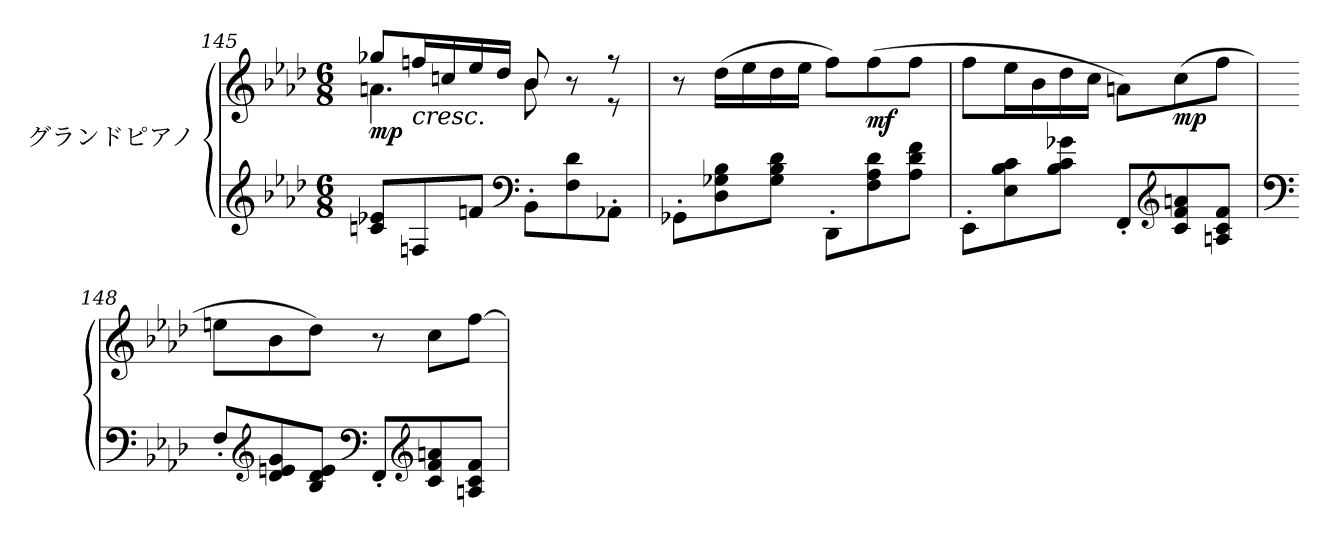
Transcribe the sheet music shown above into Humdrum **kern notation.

**kern	**kern	**dynam
*part1	*part1	*part1
*staff2	*staff1	*staff1/2
*I"グランドピアノ	*	*
*clefG2	*clefG2	*
*k[b-e-a-d-]	*k[b-e-a-d-]	*
*M6/8	*M6/8	*
=145	=145	=145
*	*^	*
!	!	!	!LO:DY:b
8cn/ 8e-X/L	8gg-X/L	4.an\	mp
!	!	!	!LO:HP:b
8Fn/	16ffn/L	.	<
.	16ccn/	.	.
8fn/J	16ee-/	.	.
.	16dd-/JJ	.	.
*clefF4	*	*	*
8BB-'\L	8b-/	8b-\	.
8F\ 8d-\	8r	8rffyy	.
8AA-X'\J	8re	8rff	.
*	*v	*v	*
=146	=146	=146
8GG-X'\L	8r	.
8D-\ 8G-X\ 8B-\	(>16dd-\LL	.
.	16ee-\	.
8G-\ 8B-\ 8d-\J	16dd-\	.
.	16ee-\JJ	.
8DD-'\L	8ff\L)	.
!	!	!LO:DY:b
8F\ 8A-\ 8d-\	(>8ff\	mf
8A-\ 8d-\ 8f\J	8ff\J	.
=147	=147	=147
8EE-'\L	8ff\L	.
8E-\ 8B-\ 8c\	16ee-\L	.
.	16b-\	.
8B-\ 8c\ 8g-X\J	16dd-\	.
.	16cc\JJ	.
8FF'/L	8an\L)	[
*clefG2	*	*
!	!	!LO:DY:b
8c/ 8f/ 8an/	(>8cc\	mp
8An/ 8c/ 8f/J	8ff\J	.
!!LO:LB:g=z
=148	=148	=148
*clefF4	*	*
8F'/L	8een\L	.
*clefG2	*	*
8d-/ 8en/ 8g/	8b-\	.
8B-/ 8d-/ 8e/J	8dd-\J)	.
*clefF4	*	*
8FF'/L	8r	.
*clefG2	*	*
8c/ 8f/ 8an/	8cc\L	.
8An/ 8c/ 8f/J	[8ff\J	.
=	=	=
*-	*-	*-
